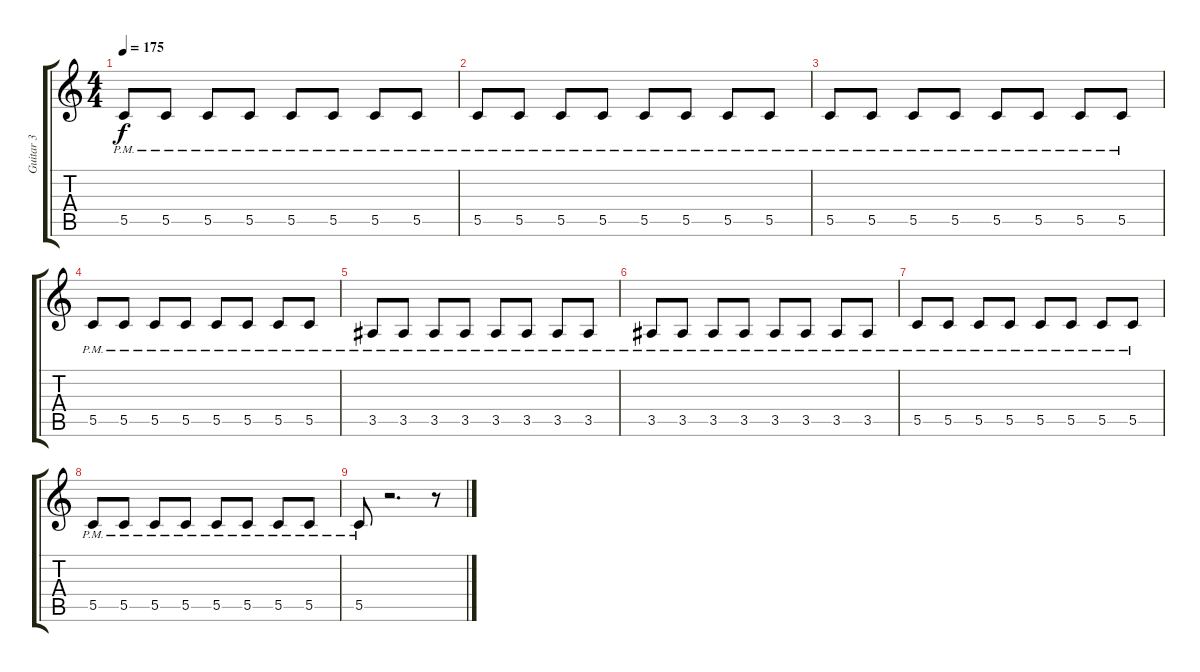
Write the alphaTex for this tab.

\track ("Guitar 3" "Guitar 3") {instrument electricguitarclean}
\staff {score tabs}
\tuning (D4 A3 F3 C3 G2 C2) {hide}
\ts (4 4)
\tempo 175
\clef g2
\ks c
5.5{pm}.8{dy f} 5.5{pm}.8 5.5{pm}.8 5.5{pm}.8 5.5{pm}.8 5.5{pm}.8 5.5{pm}.8 5.5{pm}.8 |
5.5{pm}.8 5.5{pm}.8 5.5{pm}.8 5.5{pm}.8 5.5{pm}.8 5.5{pm}.8 5.5{pm}.8 5.5{pm}.8 |
5.5{pm}.8 5.5{pm}.8 5.5{pm}.8 5.5{pm}.8 5.5{pm}.8 5.5{pm}.8 5.5{pm}.8 5.5{pm}.8 |
5.5{pm}.8 5.5{pm}.8 5.5{pm}.8 5.5{pm}.8 5.5{pm}.8 5.5{pm}.8 5.5{pm}.8 5.5{pm}.8 |
3.5{pm}.8 3.5{pm}.8 3.5{pm}.8 3.5{pm}.8 3.5{pm}.8 3.5{pm}.8 3.5{pm}.8 3.5{pm}.8 |
3.5{pm}.8 3.5{pm}.8 3.5{pm}.8 3.5{pm}.8 3.5{pm}.8 3.5{pm}.8 3.5{pm}.8 3.5{pm}.8 |
5.5{pm}.8 5.5{pm}.8 5.5{pm}.8 5.5{pm}.8 5.5{pm}.8 5.5{pm}.8 5.5{pm}.8 5.5{pm}.8 |
5.5{pm}.8 5.5{pm}.8 5.5{pm}.8 5.5{pm}.8 5.5{pm}.8 5.5{pm}.8 5.5{pm}.8 5.5{pm}.8 |
5.5{pm}.8 r.2{d} r.8
